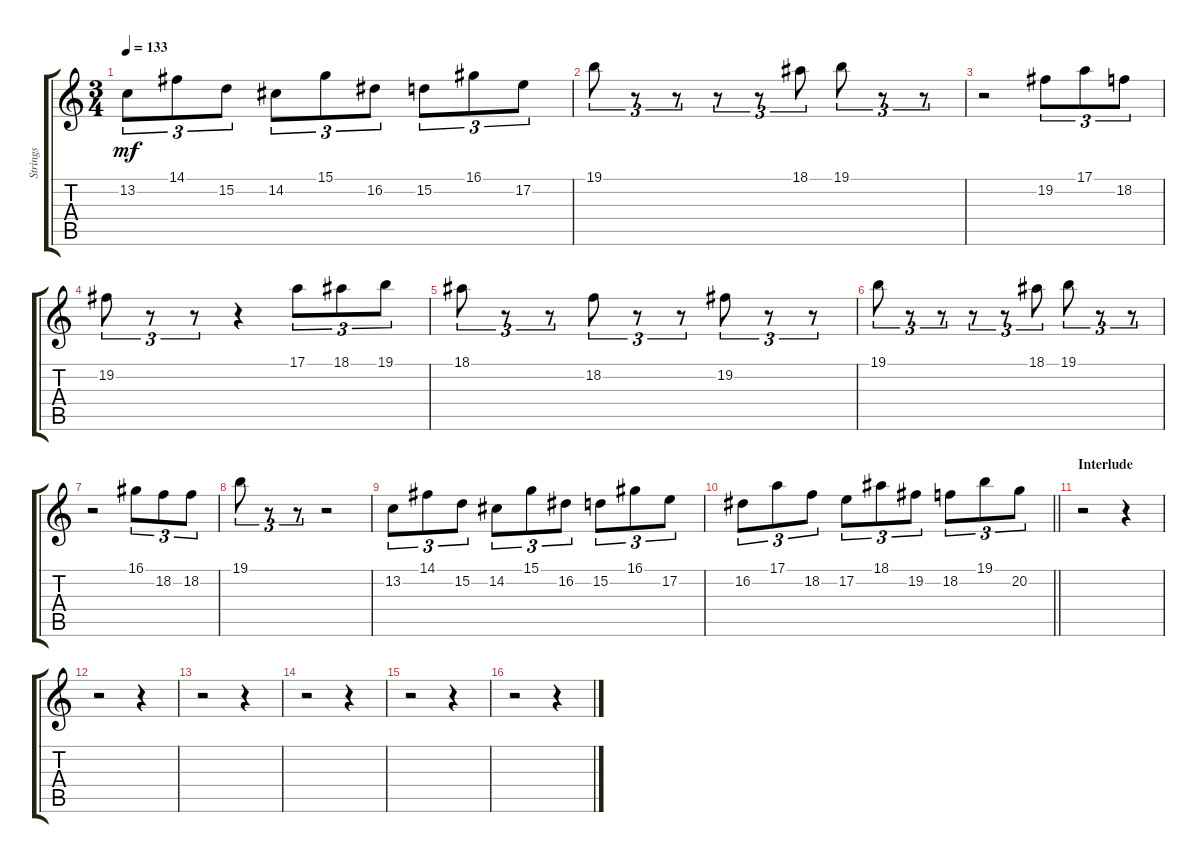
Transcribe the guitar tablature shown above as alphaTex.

\track ("Strings" "Strings") {instrument stringensemble1}
\staff {score tabs}
\tuning (E4 B3 G3 D3 A2 E2) {hide}
\ts (3 4)
\tempo 133
\clef g2
\ks c
13.2.8{tu (3 2) dy mf} 14.1.8{tu (3 2)} 15.2.8{tu (3 2)} 14.2.8{tu (3 2)} 15.1.8{tu (3 2)} 16.2.8{tu (3 2)} 15.2.8{tu (3 2)} 16.1.8{tu (3 2)} 17.2.8{tu (3 2)} |
19.1.8{tu (3 2)} r.8{tu (3 2)} r.8{tu (3 2)} r.8{tu (3 2)} r.8{tu (3 2)} 18.1.8{tu (3 2)} 19.1.8{tu (3 2)} r.8{tu (3 2)} r.8{tu (3 2)} |
r.2 19.2.8{tu (3 2)} 17.1.8{tu (3 2)} 18.2.8{tu (3 2)} |
19.2.8{tu (3 2)} r.8{tu (3 2)} r.8{tu (3 2)} r.4 17.1.8{tu (3 2)} 18.1.8{tu (3 2)} 19.1.8{tu (3 2)} |
18.1.8{tu (3 2)} r.8{tu (3 2)} r.8{tu (3 2)} 18.2.8{tu (3 2)} r.8{tu (3 2)} r.8{tu (3 2)} 19.2.8{tu (3 2)} r.8{tu (3 2)} r.8{tu (3 2)} |
19.1.8{tu (3 2)} r.8{tu (3 2)} r.8{tu (3 2)} r.8{tu (3 2)} r.8{tu (3 2)} 18.1.8{tu (3 2)} 19.1.8{tu (3 2)} r.8{tu (3 2)} r.8{tu (3 2)} |
r.2 16.1.8{tu (3 2)} 18.2.8{tu (3 2)} 18.2.8{tu (3 2)} |
19.1.8{tu (3 2)} r.8{tu (3 2)} r.8{tu (3 2)} r.2 |
13.2.8{tu (3 2)} 14.1.8{tu (3 2)} 15.2.8{tu (3 2)} 14.2.8{tu (3 2)} 15.1.8{tu (3 2)} 16.2.8{tu (3 2)} 15.2.8{tu (3 2)} 16.1.8{tu (3 2)} 17.2.8{tu (3 2)} |
\barLineRight lightlight
16.2.8{tu (3 2)} 17.1.8{tu (3 2)} 18.2.8{tu (3 2)} 17.2.8{tu (3 2)} 18.1.8{tu (3 2)} 19.2.8{tu (3 2)} 18.2.8{tu (3 2)} 19.1.8{tu (3 2)} 20.2.8{tu (3 2)} |
\section ("" "Interlude")
r.2 r.4 |
r.2 r.4 |
r.2 r.4 |
r.2 r.4 |
r.2 r.4 |
r.2 r.4
